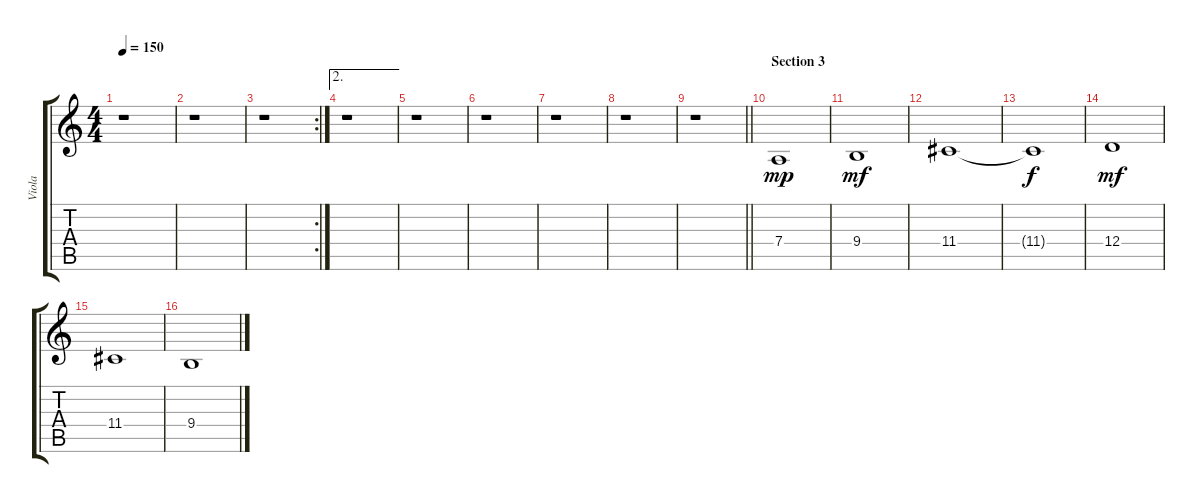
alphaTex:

\track ("Viola" "Viola") {instrument viola}
\staff {score tabs}
\tuning (E4 B3 G3 D3 A2 E2) {hide}
\ts (4 4)
\tempo 150
\clef g2
\ks c
r.1{dy mp} |
r.1 |
\rc 2
r.1 |
\ae 2
r.1 |
r.1 |
r.1 |
r.1 |
r.1 |
\barLineRight lightlight
r.1 |
\section ("" "Section 3")
7.4.1 |
9.4.1{dy mf} |
11.4.1 |
11.4{t}.1{dy f} |
12.4.1{dy mf} |
11.4.1 |
9.4.1
